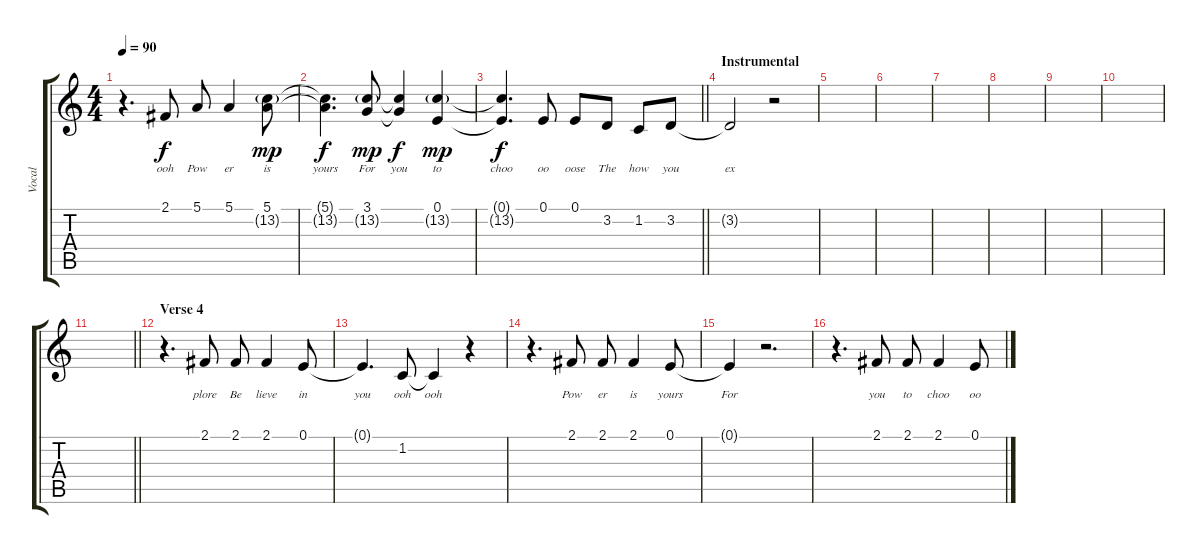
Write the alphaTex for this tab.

\track ("Vocal" "Vocal") {instrument acousticgrandpiano}
\staff {score tabs}
\tuning (E4 B3 G3 D3 A2 E2) {hide}
\ts (4 4)
\tempo 90
\clef g2
\ks c
r.4{d dy f} 2.1.8{lyrics (0 "ooh") lyrics (1 "") lyrics (2 "") lyrics (3 "") lyrics (4 "")} 5.1.8{lyrics (0 "Pow") lyrics (1 "") lyrics (2 "") lyrics (3 "") lyrics (4 "")} 5.1.4{lyrics (0 "er") lyrics (1 "") lyrics (2 "") lyrics (3 "") lyrics (4 "")} (5.1 13.2{g}).8{lyrics (0 "is") lyrics (1 "") lyrics (2 "") lyrics (3 "") lyrics (4 "") dy mp} |
(5.1{t} 13.2{t}).4{d lyrics (0 "yours") lyrics (1 "") lyrics (2 "") lyrics (3 "") lyrics (4 "") dy f} (3.1 13.2{g}).8{lyrics (0 "For") lyrics (1 "") lyrics (2 "") lyrics (3 "") lyrics (4 "") dy mp} (3.1{t} 13.2{t}).4{lyrics (0 "you") lyrics (1 "") lyrics (2 "") lyrics (3 "") lyrics (4 "") dy f} (0.1 13.2{g}).4{lyrics (0 "to") lyrics (1 "") lyrics (2 "") lyrics (3 "") lyrics (4 "") dy mp} |
\barLineRight lightlight
(0.1{t} 13.2{t}).4{d lyrics (0 "choo") lyrics (1 "") lyrics (2 "") lyrics (3 "") lyrics (4 "") dy f} 0.1.8{lyrics (0 "oo") lyrics (1 "") lyrics (2 "") lyrics (3 "") lyrics (4 "")} 0.1.8{lyrics (0 "oose") lyrics (1 "") lyrics (2 "") lyrics (3 "") lyrics (4 "")} 3.2.8{lyrics (0 "The") lyrics (1 "") lyrics (2 "") lyrics (3 "") lyrics (4 "")} 1.2.8{lyrics (0 "how") lyrics (1 "") lyrics (2 "") lyrics (3 "") lyrics (4 "")} 3.2.8{lyrics (0 "you") lyrics (1 "") lyrics (2 "") lyrics (3 "") lyrics (4 "")} |
\section ("" "Instrumental")
3.2{t}.2{lyrics (0 "ex") lyrics (1 "") lyrics (2 "") lyrics (3 "") lyrics (4 "")} r.2 |
|
|
|
|
|
|
\barLineRight lightlight
|
\section ("" "Verse 4")
r.4{d} 2.1.8{lyrics (0 "plore") lyrics (1 "") lyrics (2 "") lyrics (3 "") lyrics (4 "")} 2.1.8{lyrics (0 "Be") lyrics (1 "") lyrics (2 "") lyrics (3 "") lyrics (4 "")} 2.1.4{lyrics (0 "lieve") lyrics (1 "") lyrics (2 "") lyrics (3 "") lyrics (4 "")} 0.1.8{lyrics (0 "in") lyrics (1 "") lyrics (2 "") lyrics (3 "") lyrics (4 "")} |
0.1{t}.4{d lyrics (0 "you") lyrics (1 "") lyrics (2 "") lyrics (3 "") lyrics (4 "")} 1.2.8{lyrics (0 "ooh") lyrics (1 "") lyrics (2 "") lyrics (3 "") lyrics (4 "")} 1.2{t}.4{lyrics (0 "ooh") lyrics (1 "") lyrics (2 "") lyrics (3 "") lyrics (4 "")} r.4 |
r.4{d} 2.1.8{lyrics (0 "Pow") lyrics (1 "") lyrics (2 "") lyrics (3 "") lyrics (4 "")} 2.1.8{lyrics (0 "er") lyrics (1 "") lyrics (2 "") lyrics (3 "") lyrics (4 "")} 2.1.4{lyrics (0 "is") lyrics (1 "") lyrics (2 "") lyrics (3 "") lyrics (4 "")} 0.1.8{lyrics (0 "yours") lyrics (1 "") lyrics (2 "") lyrics (3 "") lyrics (4 "")} |
0.1{t}.4{lyrics (0 "For") lyrics (1 "") lyrics (2 "") lyrics (3 "") lyrics (4 "")} r.2{d} |
r.4{d} 2.1.8{lyrics (0 "you") lyrics (1 "") lyrics (2 "") lyrics (3 "") lyrics (4 "")} 2.1.8{lyrics (0 "to") lyrics (1 "") lyrics (2 "") lyrics (3 "") lyrics (4 "")} 2.1.4{lyrics (0 "choo") lyrics (1 "") lyrics (2 "") lyrics (3 "") lyrics (4 "")} 0.1.8{lyrics (0 "oo") lyrics (1 "") lyrics (2 "") lyrics (3 "") lyrics (4 "")}
